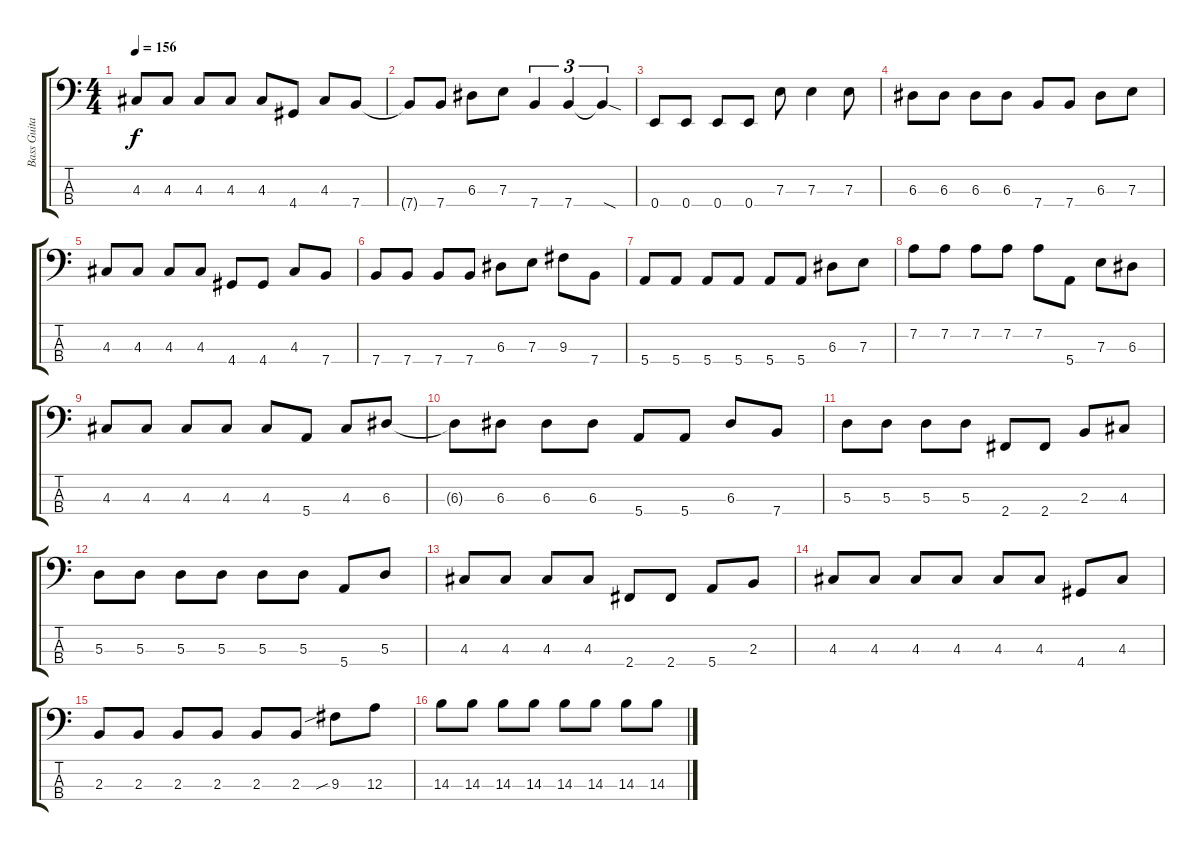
\track ("Bass Guitar" "Bass Guita") {instrument electricbassfinger}
\staff {score tabs}
\tuning (G2 D2 A1 E1) {hide}
\ts (4 4)
\tempo 156
\clef f4
\ks c
4.3.8{dy f} 4.3.8 4.3.8 4.3.8 4.3.8 4.4.8 4.3.8 7.4.8 |
7.4{t}.8 7.4.8 6.3.8 7.3.8 7.4.4{tu (3 2)} 7.4.4{tu (3 2)} 7.4{sod t}.4{tu (3 2)} |
0.4.8 0.4.8 0.4.8 0.4.8 7.3.8 7.3.4 7.3.8 |
6.3.8 6.3.8 6.3.8 6.3.8 7.4.8 7.4.8 6.3.8 7.3.8 |
4.3.8 4.3.8 4.3.8 4.3.8 4.4.8 4.4.8 4.3.8 7.4.8 |
7.4.8 7.4.8 7.4.8 7.4.8 6.3.8 7.3.8 9.3.8 7.4.8 |
5.4.8 5.4.8 5.4.8 5.4.8 5.4.8 5.4.8 6.3.8 7.3.8 |
7.2.8 7.2.8 7.2.8 7.2.8 7.2.8 5.4.8 7.3.8 6.3.8 |
4.3.8 4.3.8 4.3.8 4.3.8 4.3.8 5.4.8 4.3.8 6.3.8 |
6.3{t}.8 6.3.8 6.3.8 6.3.8 5.4.8 5.4.8 6.3.8 7.4.8 |
5.3.8 5.3.8 5.3.8 5.3.8 2.4.8 2.4.8 2.3.8 4.3.8 |
5.3.8 5.3.8 5.3.8 5.3.8 5.3.8 5.3.8 5.4.8 5.3.8 |
4.3.8 4.3.8 4.3.8 4.3.8 2.4.8 2.4.8 5.4.8 2.3.8 |
4.3.8 4.3.8 4.3.8 4.3.8 4.3.8 4.3.8 4.4.8 4.3.8 |
2.3.8 2.3.8 2.3.8 2.3.8 2.3.8 2.3.8 9.3{sib}.8 12.3.8 |
14.3.8 14.3.8 14.3.8 14.3.8 14.3.8 14.3.8 14.3.8 14.3.8
